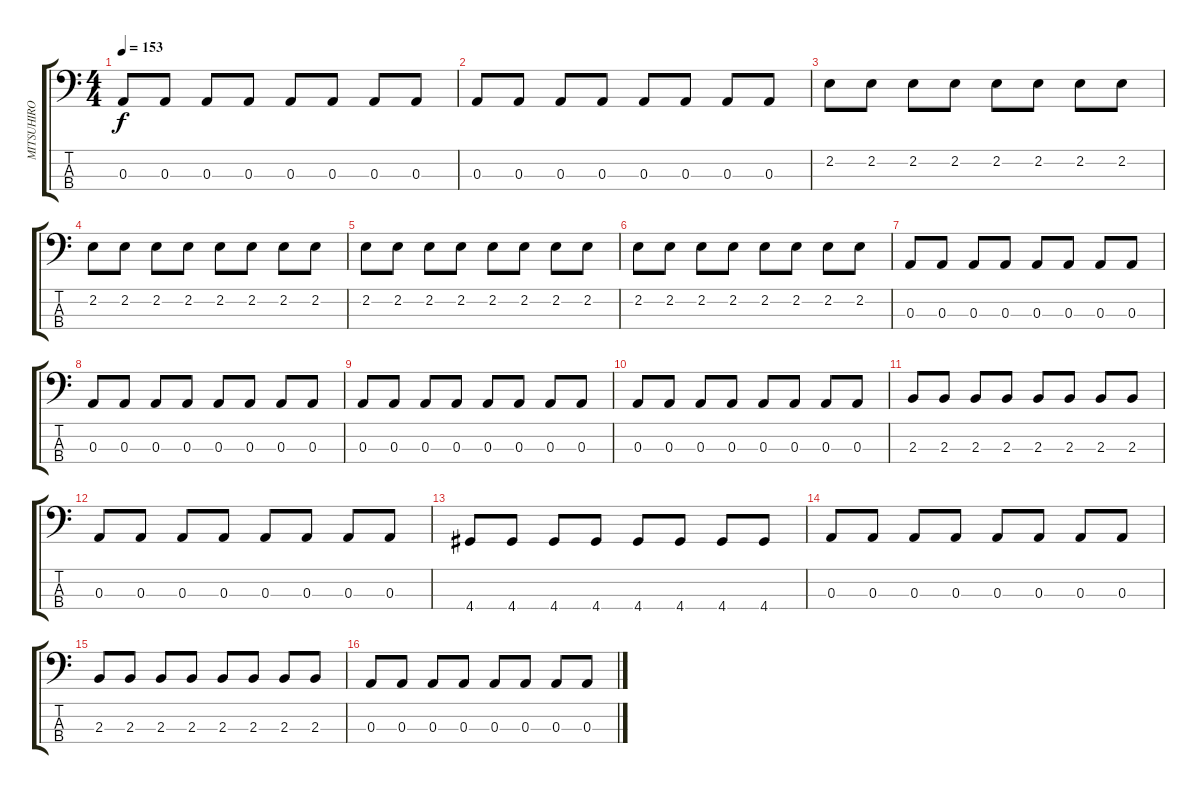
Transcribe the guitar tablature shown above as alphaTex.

\track ("MITSUHIRO" "MITSUHIRO") {instrument electricbassfinger}
\staff {score tabs}
\tuning (G2 D2 A1 E1) {hide}
\ts (4 4)
\tempo 153
\clef f4
\ks c
0.3.8{dy f} 0.3.8 0.3.8 0.3.8 0.3.8 0.3.8 0.3.8 0.3.8 |
0.3.8 0.3.8 0.3.8 0.3.8 0.3.8 0.3.8 0.3.8 0.3.8 |
2.2.8 2.2.8 2.2.8 2.2.8 2.2.8 2.2.8 2.2.8 2.2.8 |
2.2.8 2.2.8 2.2.8 2.2.8 2.2.8 2.2.8 2.2.8 2.2.8 |
2.2.8 2.2.8 2.2.8 2.2.8 2.2.8 2.2.8 2.2.8 2.2.8 |
2.2.8 2.2.8 2.2.8 2.2.8 2.2.8 2.2.8 2.2.8 2.2.8 |
0.3.8 0.3.8 0.3.8 0.3.8 0.3.8 0.3.8 0.3.8 0.3.8 |
0.3.8 0.3.8 0.3.8 0.3.8 0.3.8 0.3.8 0.3.8 0.3.8 |
0.3.8 0.3.8 0.3.8 0.3.8 0.3.8 0.3.8 0.3.8 0.3.8 |
0.3.8 0.3.8 0.3.8 0.3.8 0.3.8 0.3.8 0.3.8 0.3.8 |
2.3.8 2.3.8 2.3.8 2.3.8 2.3.8 2.3.8 2.3.8 2.3.8 |
0.3.8 0.3.8 0.3.8 0.3.8 0.3.8 0.3.8 0.3.8 0.3.8 |
4.4.8 4.4.8 4.4.8 4.4.8 4.4.8 4.4.8 4.4.8 4.4.8 |
0.3.8 0.3.8 0.3.8 0.3.8 0.3.8 0.3.8 0.3.8 0.3.8 |
2.3.8 2.3.8 2.3.8 2.3.8 2.3.8 2.3.8 2.3.8 2.3.8 |
0.3.8 0.3.8 0.3.8 0.3.8 0.3.8 0.3.8 0.3.8 0.3.8
